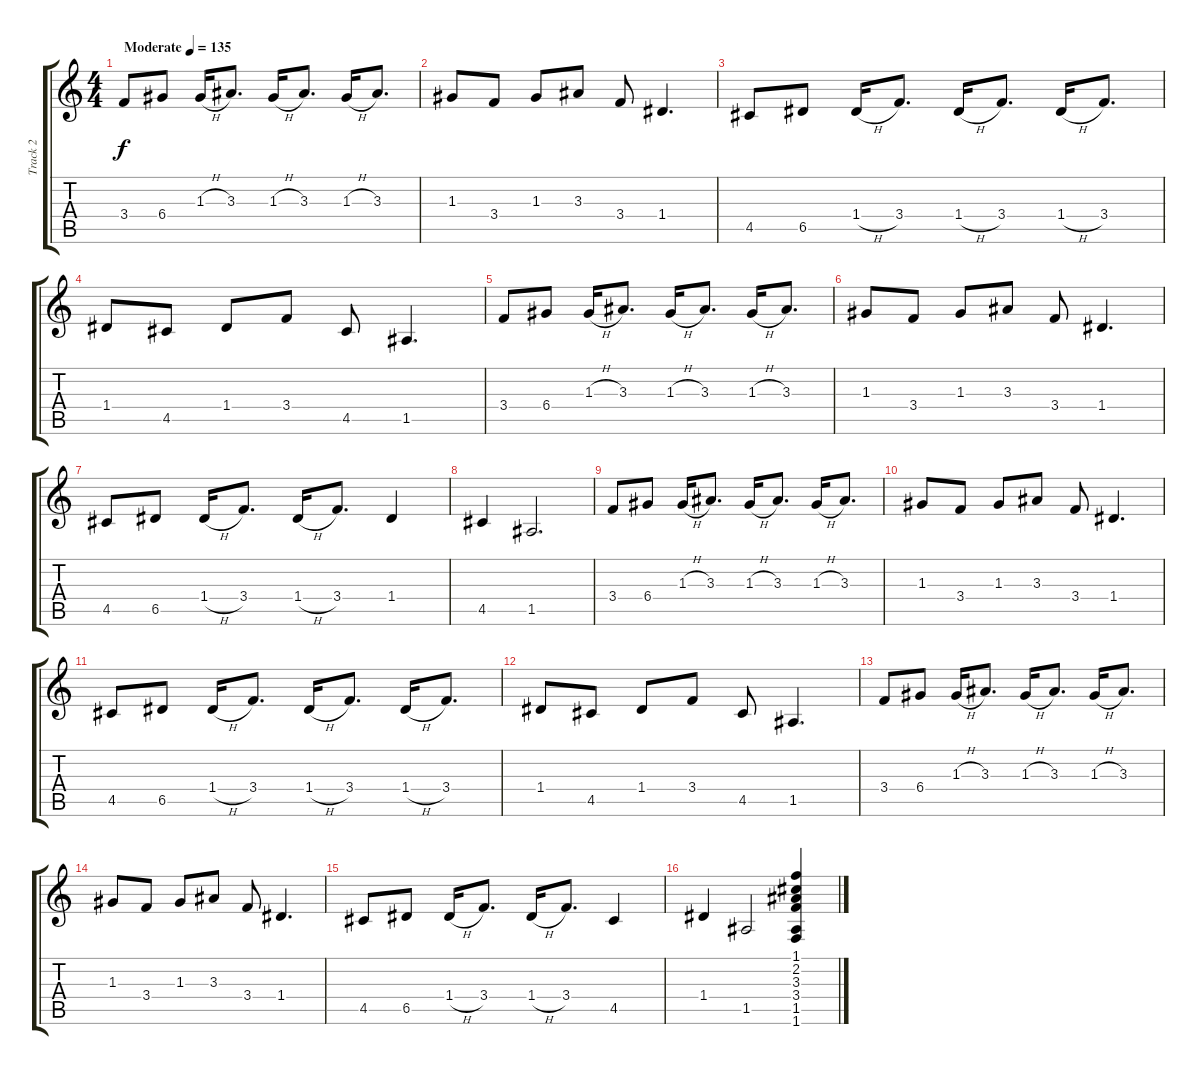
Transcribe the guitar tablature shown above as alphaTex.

\track ("Track 2" "Track 2") {instrument acousticguitarsteel}
\staff {score tabs}
\tuning (E4 B3 G3 D3 A2 E2) {hide}
\ts (4 4)
\tempo (135 "Moderate")
\clef g2
\ks c
3.4.8{dy f instrument acousticguitarsteel} 6.4.8 1.3{h}.16 3.3.8{d} 1.3{h}.16 3.3.8{d} 1.3{h}.16 3.3.8{d} |
1.3.8 3.4.8 1.3.8 3.3.8 3.4.8 1.4.4{d} |
4.5.8 6.5.8 1.4{h}.16 3.4.8{d} 1.4{h}.16 3.4.8{d} 1.4{h}.16 3.4.8{d} |
1.4.8 4.5.8 1.4.8 3.4.8 4.5.8 1.5.4{d} |
3.4.8 6.4.8 1.3{h}.16 3.3.8{d} 1.3{h}.16 3.3.8{d} 1.3{h}.16 3.3.8{d} |
1.3.8 3.4.8 1.3.8 3.3.8 3.4.8 1.4.4{d} |
4.5.8 6.5.8 1.4{h}.16 3.4.8{d} 1.4{h}.16 3.4.8{d} 1.4.4 |
4.5.4 1.5.2{d} |
3.4.8 6.4.8 1.3{h}.16 3.3.8{d} 1.3{h}.16 3.3.8{d} 1.3{h}.16 3.3.8{d} |
1.3.8 3.4.8 1.3.8 3.3.8 3.4.8 1.4.4{d} |
4.5.8 6.5.8 1.4{h}.16 3.4.8{d} 1.4{h}.16 3.4.8{d} 1.4{h}.16 3.4.8{d} |
1.4.8 4.5.8 1.4.8 3.4.8 4.5.8 1.5.4{d} |
3.4.8 6.4.8 1.3{h}.16 3.3.8{d} 1.3{h}.16 3.3.8{d} 1.3{h}.16 3.3.8{d} |
1.3.8 3.4.8 1.3.8 3.3.8 3.4.8 1.4.4{d} |
4.5.8 6.5.8 1.4{h}.16 3.4.8{d} 1.4{h}.16 3.4.8{d} 4.5.4 |
1.4.4 1.5.2 (1.1 2.2 3.3 3.4 1.5 1.6).4
